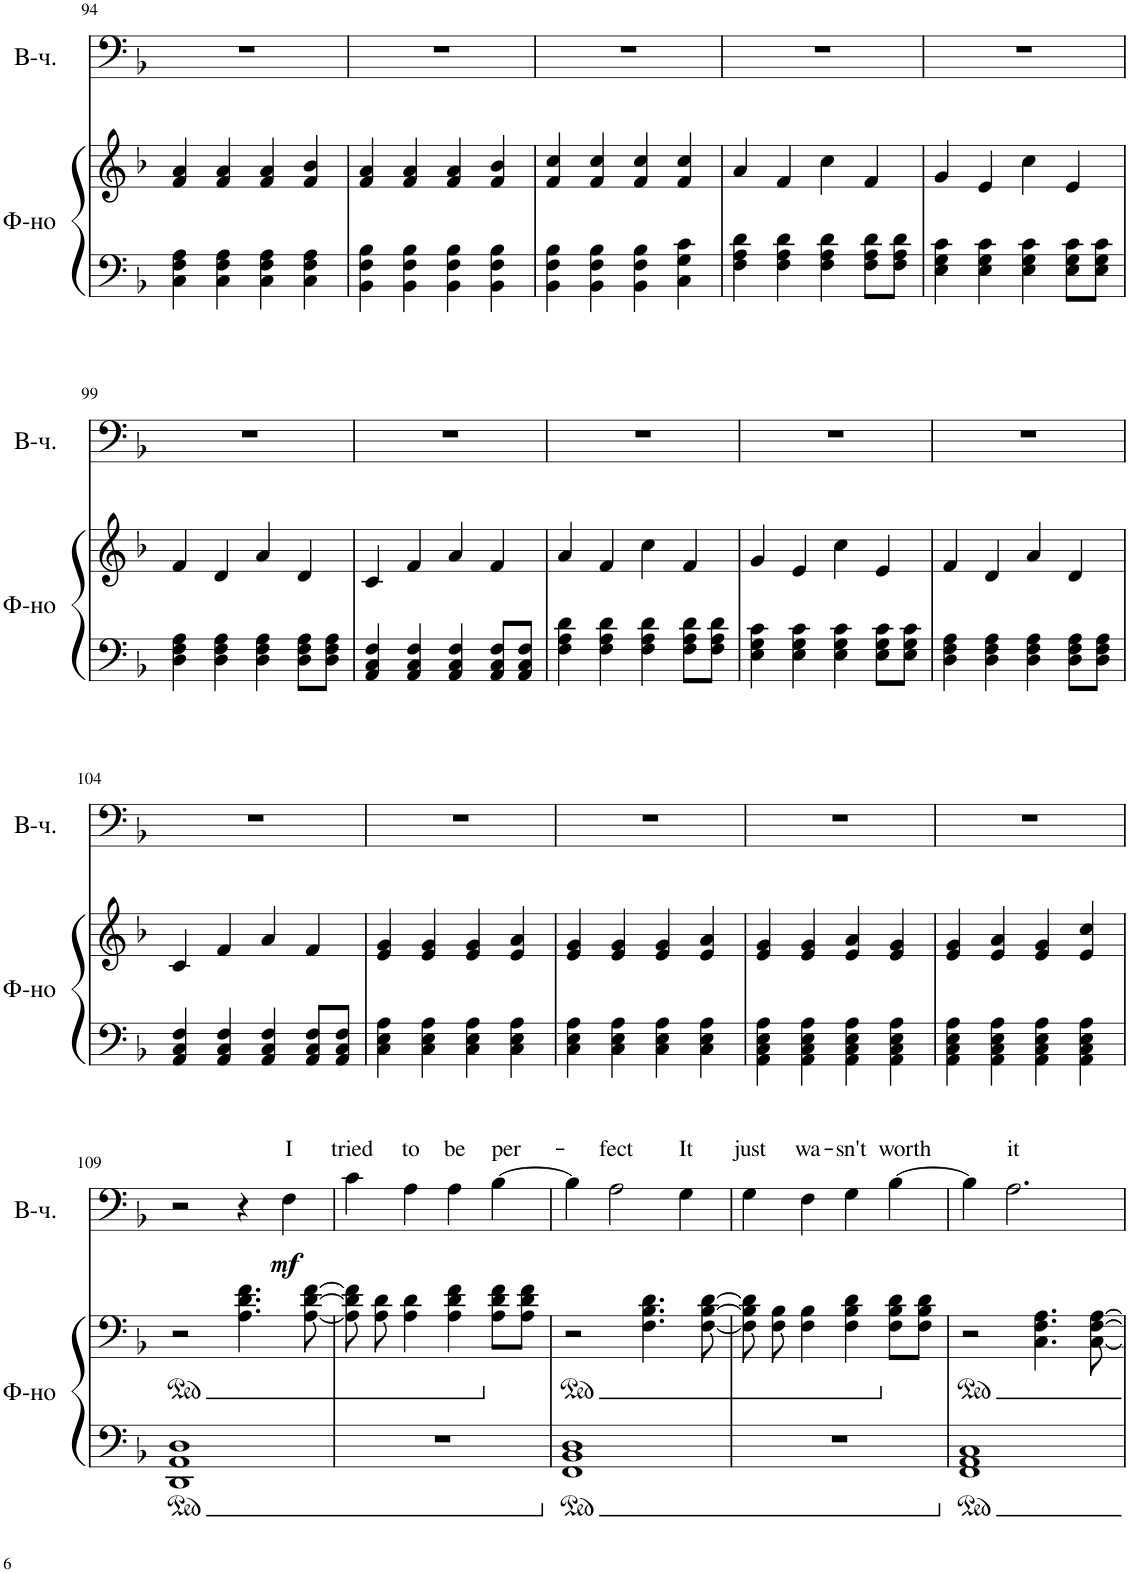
**kern	**kern	**kern	**text	**dynam
*part2	*part2	*part1	*part1	*part1
*staff3	*staff2	*staff1	*staff1	*staff1
*I"Фортепиано	*	*I"Виолончель	*	*
!!LO:PB:g=z
*clefF4	*clefG2	*clefF4	*	*
*k[b-]	*k[b-]	*k[b-]	*	*
*M4/4	*M4/4	*M4/4	*	*
=94	=94	=94	=94	=94
4C\ 4F\ 4A\	4f/ 4a/	1r	.	.
4C\ 4F\ 4A\	4f/ 4a/	.	.	.
4C\ 4F\ 4A\	4f/ 4a/	.	.	.
4C\ 4F\ 4A\	4f/ 4b-/	.	.	.
=95	=95	=95	=95	=95
4BB-\ 4F\ 4B-\	4f/ 4a/	1r	.	.
4BB-\ 4F\ 4B-\	4f/ 4a/	.	.	.
4BB-\ 4F\ 4B-\	4f/ 4a/	.	.	.
4BB-\ 4F\ 4B-\	4f/ 4b-/	.	.	.
=96	=96	=96	=96	=96
4BB-\ 4F\ 4B-\	4f/ 4cc/	1r	.	.
4BB-\ 4F\ 4B-\	4f/ 4cc/	.	.	.
4BB-\ 4F\ 4B-\	4f/ 4cc/	.	.	.
4C\ 4G\ 4c\	4f/ 4cc/	.	.	.
=97	=97	=97	=97	=97
4F\ 4A\ 4d\	4a/	1r	.	.
4F\ 4A\ 4d\	4f/	.	.	.
4F\ 4A\ 4d\	4cc\	.	.	.
8F\ 8A\ 8d\L	4f/	.	.	.
8F\ 8A\ 8d\J	.	.	.	.
=98	=98	=98	=98	=98
4E\ 4G\ 4c\	4g/	1r	.	.
4E\ 4G\ 4c\	4e/	.	.	.
4E\ 4G\ 4c\	4cc\	.	.	.
8E\ 8G\ 8c\L	4e/	.	.	.
8E\ 8G\ 8c\J	.	.	.	.
!!LO:LB:g=z
=99	=99	=99	=99	=99
4D\ 4F\ 4A\	4f/	1r	.	.
4D\ 4F\ 4A\	4d/	.	.	.
4D\ 4F\ 4A\	4a/	.	.	.
8D\ 8F\ 8A\L	4d/	.	.	.
8D\ 8F\ 8A\J	.	.	.	.
=100	=100	=100	=100	=100
4AA/ 4C/ 4F/	4c/	1r	.	.
4AA/ 4C/ 4F/	4f/	.	.	.
4AA/ 4C/ 4F/	4a/	.	.	.
8AA/ 8C/ 8F/L	4f/	.	.	.
8AA/ 8C/ 8F/J	.	.	.	.
=101	=101	=101	=101	=101
4F\ 4A\ 4d\	4a/	1r	.	.
4F\ 4A\ 4d\	4f/	.	.	.
4F\ 4A\ 4d\	4cc\	.	.	.
8F\ 8A\ 8d\L	4f/	.	.	.
8F\ 8A\ 8d\J	.	.	.	.
=102	=102	=102	=102	=102
4E\ 4G\ 4c\	4g/	1r	.	.
4E\ 4G\ 4c\	4e/	.	.	.
4E\ 4G\ 4c\	4cc\	.	.	.
8E\ 8G\ 8c\L	4e/	.	.	.
8E\ 8G\ 8c\J	.	.	.	.
=103	=103	=103	=103	=103
4D\ 4F\ 4A\	4f/	1r	.	.
4D\ 4F\ 4A\	4d/	.	.	.
4D\ 4F\ 4A\	4a/	.	.	.
8D\ 8F\ 8A\L	4d/	.	.	.
8D\ 8F\ 8A\J	.	.	.	.
!!LO:LB:g=z
=104	=104	=104	=104	=104
4AA/ 4C/ 4F/	4c/	1r	.	.
4AA/ 4C/ 4F/	4f/	.	.	.
4AA/ 4C/ 4F/	4a/	.	.	.
8AA/ 8C/ 8F/L	4f/	.	.	.
8AA/ 8C/ 8F/J	.	.	.	.
=105	=105	=105	=105	=105
4C\ 4E\ 4A\	4e/ 4g/	1r	.	.
4C\ 4E\ 4A\	4e/ 4g/	.	.	.
4C\ 4E\ 4A\	4e/ 4g/	.	.	.
4C\ 4E\ 4A\	4e/ 4a/	.	.	.
=106	=106	=106	=106	=106
4C\ 4E\ 4A\	4e/ 4g/	1r	.	.
4C\ 4E\ 4A\	4e/ 4g/	.	.	.
4C\ 4E\ 4A\	4e/ 4g/	.	.	.
4C\ 4E\ 4A\	4e/ 4a/	.	.	.
=107	=107	=107	=107	=107
4AA\ 4C\ 4E\ 4A\	4e/ 4g/	1r	.	.
4AA\ 4C\ 4E\ 4A\	4e/ 4g/	.	.	.
4AA\ 4C\ 4E\ 4A\	4e/ 4a/	.	.	.
4AA\ 4C\ 4E\ 4A\	4e/ 4g/	.	.	.
=108	=108	=108	=108	=108
4AA\ 4C\ 4E\ 4A\	4e/ 4g/	1r	.	.
4AA\ 4C\ 4E\ 4A\	4e/ 4a/	.	.	.
4AA\ 4C\ 4E\ 4A\	4e/ 4g/	.	.	.
4AA\ 4C\ 4E\ 4A\	4e/ 4cc/	.	.	.
!!LO:LB:g=z
=109	=109	=109	=109	=109
*	*ped	*	*	*
1DD 1AA 1D	2r	2r	.	.
.	4.A\ 4.d\ 4.f\	4r	.	.
!	!	!	!LO:LY:a	!LO:DY:b
.	.	4F\	I	mf
.	[8A\ [8d\ [8f\	.	.	.
=110	=110	=110	=110	=110
!	!	!	!LO:LY:a	!
1r	8A\] 8d\] 8f\]	4c\	tried	.
.	8A\ 8d\	.	.	.
!	!	!	!LO:LY:a	!
.	4A\ 4d\	4A\	to	.
!	!	!	!LO:LY:a	!
.	4A\ 4d\ 4f\	4A\	be	.
*	*Xped	*	*	*
!	!	!	!LO:LY:a	!
.	8A\ 8d\ 8f\L	[4B-\	per-	.
.	8A\ 8d\ 8f\J	.	.	.
=111	=111	=111	=111	=111
*	*ped	*	*	*
1FF 1BB- 1D	2r	4B-\]	.	.
!	!	!	!LO:LY:a	!
.	.	2A\	-fect	.
.	4.F\ 4.B-\ 4.d\	.	.	.
!	!	!	!LO:LY:a	!
.	.	4G\	It	.
.	[8F\ [8B-\ [8d\	.	.	.
=112	=112	=112	=112	=112
!	!	!	!LO:LY:a	!
1r	8F\] 8B-\] 8d\]	4G\	just	.
.	8F\ 8B-\	.	.	.
!	!	!	!LO:LY:a	!
.	4F\ 4B-\	4F\	wa-	.
!	!	!	!LO:LY:a	!
.	4F\ 4B-\ 4d\	4G\	-sn't	.
*	*Xped	*	*	*
!	!	!	!LO:LY:a	!
.	8F\ 8B-\ 8d\L	[4B-\	worth	.
.	8F\ 8B-\ 8d\J	.	.	.
=113	=113	=113	=113	=113
1FF 1AA 1C	2r	4B-\]	.	.
!	!	!	!LO:LY:a	!
.	.	2.A\	it	.
.	4.C\ 4.F\ 4.A\	.	.	.
.	[8C\ [8F\ [8A\	.	.	.
=	=	=	=	=
*-	*-	*-	*-	*-
